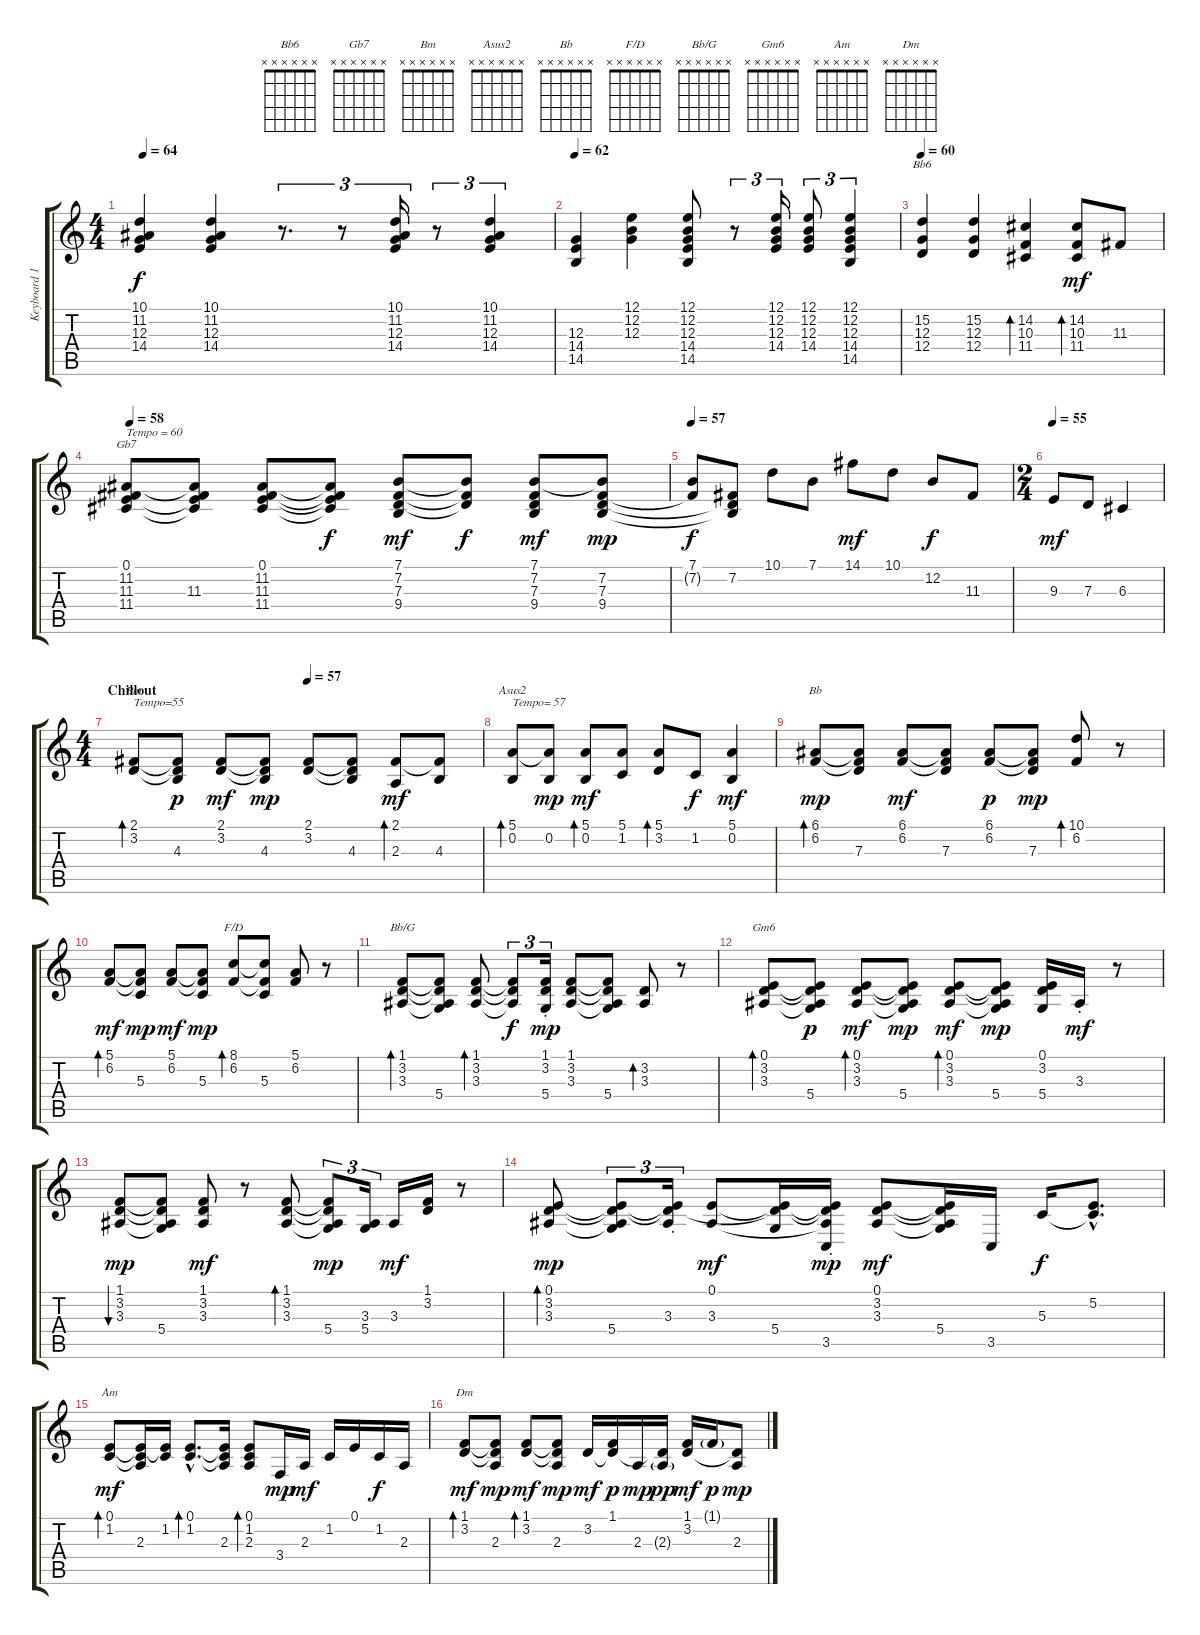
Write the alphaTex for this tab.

\track ("Keyboard 1 (Rick) / Clocks L-1" "Keyboard 1") {instrument electricgrandpiano}
\staff {score tabs}
\tuning (E4 B3 G3 D3 A2 E2) {hide}
\chord ("Bb6" x x x x x x)
\chord ("Gb7" x x x x x x)
\chord ("Bm" x x x x x x)
\chord ("Asus2" x x x x x x)
\chord ("Bb" x x x x x x)
\chord ("F/D" x x x x x x)
\chord ("Bb/G" x x x x x x)
\chord ("Gm6" x x x x x x)
\chord ("Am" x x x x x x)
\chord ("Dm" x x x x x x)
\ts (4 4)
\tempo 64
\clef g2
\ks c
(10.1 11.2 12.3 14.4).4{dy f} (10.1 11.2 12.3 14.4).4 r.8{d tu (3 2)} r.8{tu (3 2)} (10.1 11.2 12.3 14.4).16{tu (3 2)} r.8{tu (3 2)} (10.1 11.2 12.3 14.4).4{tu (3 2)} |
\tempo 62
(12.3 14.4 14.5).4 (12.1 12.2 12.3).4 (12.1 12.2 12.3 14.4 14.5).8 r.8{tu (3 2)} (12.1 12.2 12.3 14.4).16{tu (3 2)} (12.1 12.2 12.3 14.4).8{tu (3 2)} (12.1 12.2 12.3 14.4 14.5).4{tu (3 2)} |
\tempo 60
(15.2 12.3 12.4).4{ch "Bb6"} (15.2 12.3 12.4).4 (14.2 10.3 11.4).4{bd 30} (14.2 10.3 11.4).8{bd 60 dy mf} 11.3.8 |
\tempo 58
(0.1 11.2 11.3 11.4).8{ch "Gb7" txt "Tempo = 60"} (0.1{t} 11.2{t} 11.3 11.4{t}).8 (0.1 11.2 11.3 11.4).8 (0.1{t} 11.2{t} 11.3{t} 11.4{t}).8{dy f} (7.1 7.2 7.3 9.4).8{dy mf} (7.1{t} 7.2{t} 7.3{t}).8{dy f} (7.1 7.2 7.3 9.4).8{dy mf} (7.1{t} 7.2 7.3 9.4).8{dy mp} |
\tempo 57
(7.1 7.2{t}).8{dy f} (7.2 7.3{t} 9.4{t}).8 10.1.8 7.1.8 14.1.8{dy mf} 10.1.8 12.2.8{dy f} 11.3.8 |
\ts (2 4)
\tempo 55
9.3.8{dy mf} 7.3.8 6.3.4 |
\ts (4 4)
\section ("" "Chillout")
\tempo (57 0.5)
(2.1 3.2).8{bd 120 ch "Bm" txt "Tempo=55" volume 11 balance 8} (2.1{t} 3.2{t} 4.3).8{dy p} (2.1 3.2).8{dy mf} (2.1{t} 3.2{t} 4.3).8{dy mp} (2.1 3.2).8 (2.1{t} 3.2{t} 4.3).8 (2.1 2.3).8{bd 60 dy mf} (2.1{t} 4.3).8 |
(5.1 0.2).8{bd 120 ch "Asus2" txt "Tempo= 57"} (5.1{t} 0.2).8{dy mp} (5.1 0.2).8{bd 120 dy mf} (5.1 1.2).8 (5.1 3.2).8{bd 60} 1.2.8{dy f} (5.1 0.2).4{dy mf} |
(6.1 6.2).8{bd 120 ch "Bb" dy mp} (6.1{t} 6.2{t} 7.3).8 (6.1 6.2).8{dy mf} (6.1{t} 6.2{t} 7.3).8 (6.1 6.2).8{dy p} (6.1{t} 6.2{t} 7.3).8{dy mp} (10.1 6.2).8{bd 60} r.8 |
(5.1 6.2).8{bd 60 dy mf} (5.1{t} 6.2{t} 5.3).8{dy mp} (5.1 6.2).8{dy mf} (5.1{t} 6.2{t} 5.3).8{dy mp} (8.1 6.2).8{bd 120 ch "F/D"} (8.1{t} 6.2{t} 5.3).8 (5.1 6.2).8 r.8 |
(1.1 3.2 3.3).8{bd 120 ch "Bb/G"} (1.1{t} 3.2{t} 3.3{t} 5.4).8 (1.1 3.2 3.3).8{bd 30} (1.1{t} 3.2{t} 3.3{t}).8{tu (3 2) dy f} (1.1{st} 3.2{st} 5.4{st}).16{tu (3 2) dy mp} (1.1 3.2 3.3).8 (1.1{t} 3.2{t} 3.3{t} 5.4).8 (3.2 3.3).8{bd 30} r.8 |
(0.1 3.2 3.3).8{bd 30 ch "Gm6"} (0.1{t} 3.2{t} 3.3{t} 5.4).8{dy p} (0.1 3.2 3.3).8{bd 60 dy mf} (0.1{t} 3.2{t} 3.3{t} 5.4).8{dy mp} (0.1 3.2 3.3).8{bd 30 dy mf} (0.1{t} 3.2{t} 3.3{t} 5.4).8{dy mp} (0.1 3.2 5.4).16 3.3{st}.16{dy mf} r.8 |
(1.1 3.2 3.3).8{bu 60 dy mp} (1.1{t} 3.2{t} 3.3{t} 5.4).8 (1.1 3.2 3.3).8{dy mf} r.8 (1.1 3.2 3.3).8{bd 60} (1.1{t} 3.2{t} 3.3{t} 5.4).8{tu (3 2) dy mp} (3.3 5.4).16{tu (3 2)} 3.3.16{dy mf} (1.1 3.2).16 r.8 |
(0.1 3.2 3.3).8{bd 120 dy mp} (0.1{t} 3.2{t} 3.3{t} 5.4).8{tu (3 2)} (0.1{t} 3.2{t} 3.3{st}).16{tu (3 2)} (0.1 3.3).8{dy mf} (0.1{t} 3.2{t} 5.4).16 (0.1{t} 3.2{t} 3.3{t} 3.5{st}).16{dy mp} (0.1 3.2 3.3).8{dy mf} (0.1{t} 3.2{t} 3.3{t} 5.4).16 3.5.16 5.3.16{dy f} (5.2{hac} 5.3{hac t}).8{d} |
(0.1 1.2).8{bd 120 ch "Am" dy mf} (0.1{t} 1.2{t} 2.3).16 (0.1{t} 1.2).16 (0.1{hac} 1.2{hac}).8{d bd 60} (0.1{t} 1.2{t} 2.3).16 (0.1 1.2 2.3).8{bd 60} 3.4.16{dy mp} 2.3.16{dy mf} 1.2.16 0.1.16 1.2.16{dy f} 2.3.16 |
(1.1 3.2).8{bd 120 ch "Dm" dy mf} (1.1{t} 3.2{t} 2.3).8{dy mp} (1.1 3.2).8{bd 120 dy mf} (1.1{t} 3.2{t} 2.3).8{dy mp} 3.2.16{dy mf} (1.1 3.2{t}).16{dy p} 2.3.16{dy mp} (3.2{t} 2.3{g}).16{dy pp} (1.1 3.2).16{dy mf} 1.1{g}.16{dy p} (3.2{t} 2.3).8{dy mp}
